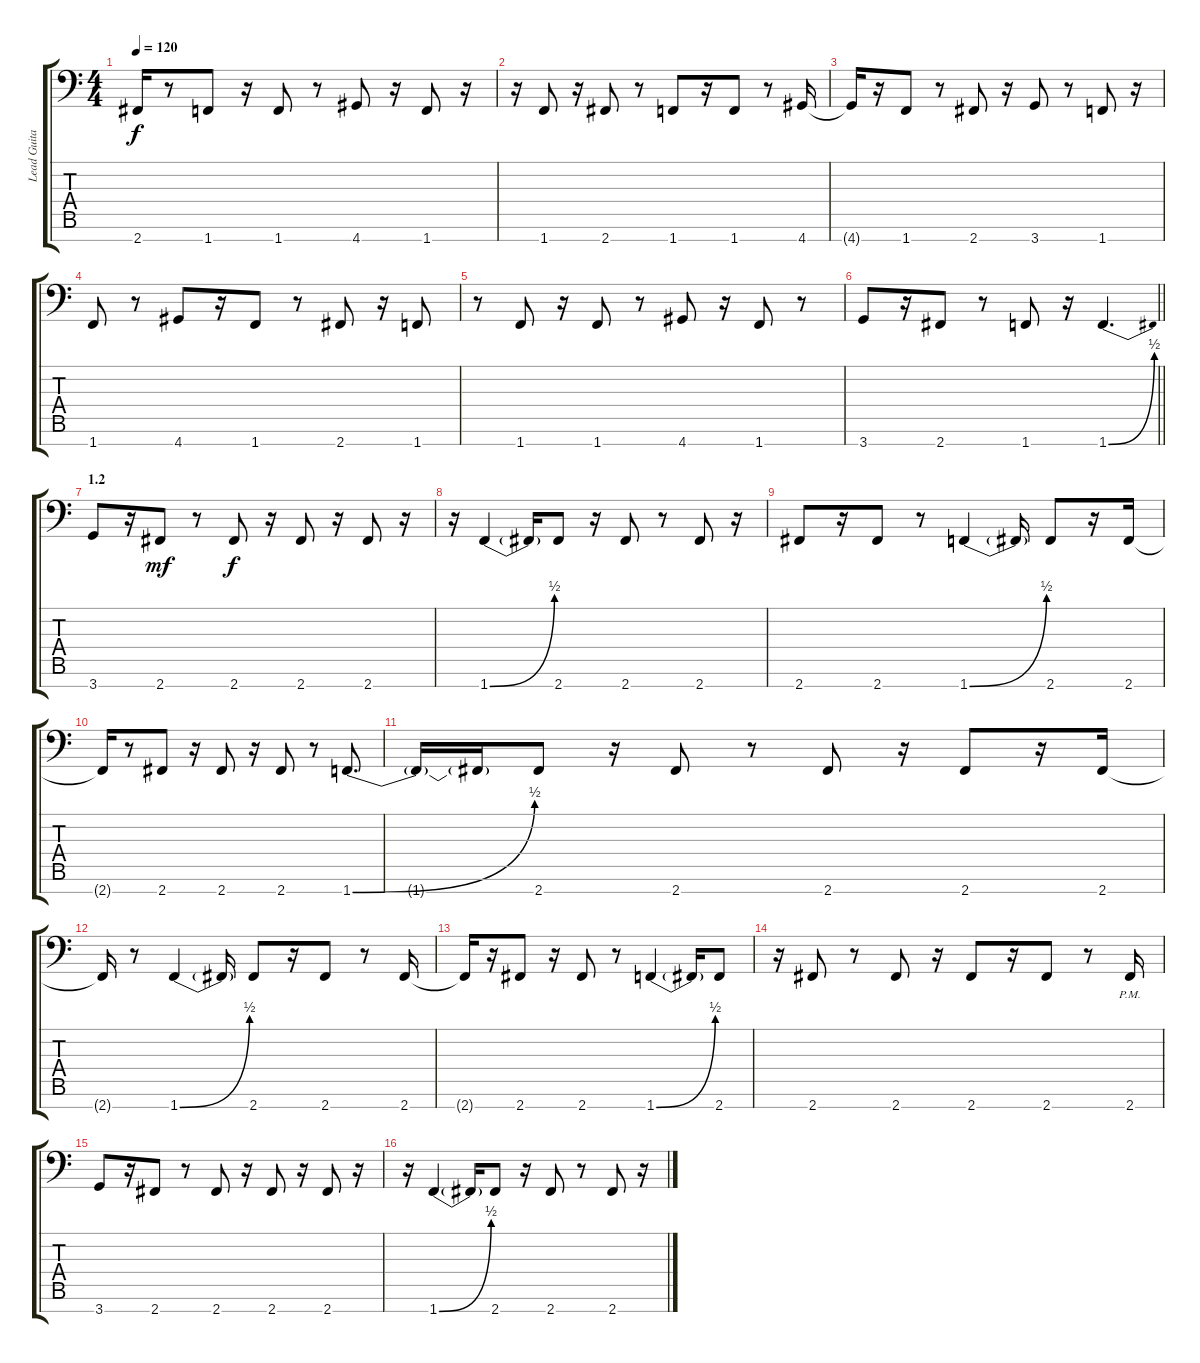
\track ("Lead Guitar" "Lead Guita") {instrument distortionguitar}
\staff {score tabs}
\tuning (A3 F3 C3 G2 D2 A1 E1) {hide}
\ts (4 4)
\tempo 120
\clef f4
\ks c
2.7{t}.16{dy f} r.8 1.7.8 r.16 1.7.8 r.8 4.7.8 r.16 1.7.8 r.16 |
r.16 1.7.8 r.16 2.7.8 r.8 1.7.8 r.16 1.7.8 r.8 4.7.16 |
4.7{t}.16 r.16 1.7.8 r.8 2.7.8 r.16 3.7.8 r.8 1.7.8 r.16 |
1.7.8 r.8 4.7.8 r.16 1.7.8 r.8 2.7.8 r.16 1.7.8 |
r.8 1.7.8 r.16 1.7.8 r.8 4.7.8 r.16 1.7.8 r.8 |
\barLineRight lightlight
3.7.8 r.16 2.7.8 r.8 1.7.8 r.16 1.7{be (bend 0 0 60 2)}.4{d} |
\section ("" "1.2")
3.7.8 r.16 2.7.8{dy mf} r.8 2.7.8{dy f} r.16 2.7.8 r.16 2.7.8 r.16 |
r.16 1.7{be (bend 0 0 60 2)}.4 1.7{t}.16 2.7.8 r.16 2.7.8 r.8 2.7.8 r.16 |
2.7.8 r.16 2.7.8 r.8 1.7{be (bend 0 0 60 2)}.4 1.7{t}.16 2.7.8 r.16 2.7.16 |
2.7{t}.16 r.8 2.7.8 r.16 2.7.8 r.16 2.7.8 r.8 1.7{be (bend 0 0 60 2)}.8{d} |
1.7{t}.16 1.7{t}.16 2.7.8 r.16 2.7.8 r.8 2.7.8 r.16 2.7.8 r.16 2.7.16 |
2.7{t}.16 r.8 1.7{be (bend 0 0 60 2)}.4 1.7{t}.16 2.7.8 r.16 2.7.8 r.8 2.7.16 |
2.7{t}.16 r.16 2.7.8 r.16 2.7.8 r.8 1.7{be (bend 0 0 60 2)}.4 1.7{t}.16 2.7.8 |
r.16 2.7.8 r.8 2.7.8 r.16 2.7.8 r.16 2.7.8 r.8 2.7{pm}.16 |
3.7.8 r.16 2.7.8 r.8 2.7.8 r.16 2.7.8 r.16 2.7.8 r.16 |
r.16 1.7{be (bend 0 0 60 2)}.4 1.7{t}.16 2.7.8 r.16 2.7.8 r.8 2.7.8 r.16
